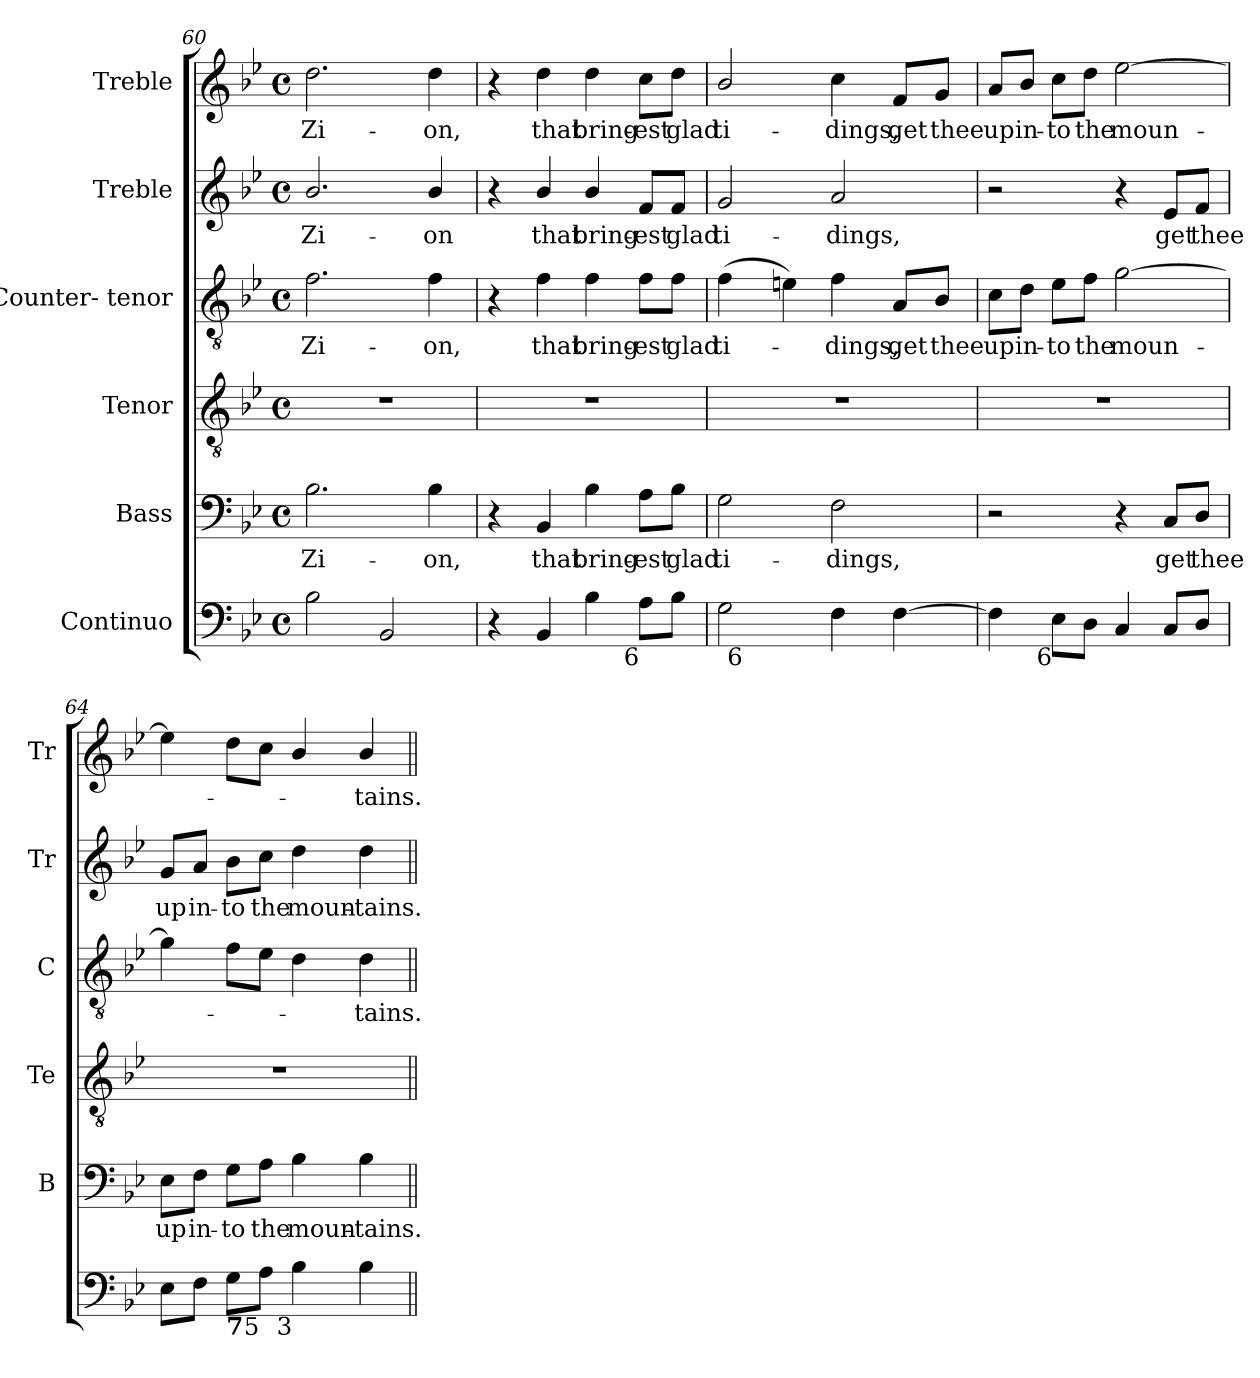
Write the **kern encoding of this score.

**kern	**kern	**text	**kern	**kern	**text	**kern	**text	**kern	**text
*part6	*part5	*part5	*part4	*part3	*part3	*part2	*part2	*part1	*part1
*staff6	*staff5	*staff5	*staff4	*staff3	*staff3	*staff2	*staff2	*staff1	*staff1
*I"Continuo	*I"Bass	*	*I"Tenor	*I"Counter- tenor	*	*I"Treble	*	*I"Treble	*
*	*I'B	*	*I'Te	*I'C	*	*I'Tr	*	*I'Tr	*
*clefF4	*clefF4	*	*clefGv2	*clefGv2	*	*clefG2	*	*clefG2	*
*	*	*	*ITrd7c12	*ITrd7c12	*	*	*	*	*
*k[b-e-]	*k[b-e-]	*	*k[b-e-]	*k[b-e-]	*	*k[b-e-]	*	*k[b-e-]	*
*B-:	*B-:	*	*B-:	*B-:	*	*B-:	*	*B-:	*
*M4/4	*M4/4	*	*M4/4	*M4/4	*	*M4/4	*	*M4/4	*
*met(c)	*met(c)	*	*met(c)	*met(c)	*	*met(c)	*	*met(c)	*
=60	=60	=60	=60	=60	=60	=60	=60	=60	=60
!	!	!LO:LY:b:color=#000000	!	!	!	!	!	!	!
!	!	!	!	!	!LO:LY:b:color=#000000	!	!	!	!
!	!	!	!	!	!	!	!LO:LY:b:color=#000000	!	!
!	!	!	!	!	!	!	!	!	!LO:LY:b:color=#000000
2B-i\	2.B-i\	Zi-	1r	2.Fi\	Zi-	2.b-i/	Zi-	2.ddi\	Zi-
2BB-i/	.	.	.	.	.	.	.	.	.
!	!	!LO:LY:b:color=#000000	!	!	!	!	!	!	!
!	!	!	!	!	!LO:LY:b:color=#000000	!	!	!	!
!	!	!	!	!	!	!	!LO:LY:b:color=#000000	!	!
!	!	!	!	!	!	!	!	!	!LO:LY:b:color=#000000
.	4B-i\	-on,	.	4Fi\	-on,	4b-i/	-on	4ddi\	-on,
=61	=61	=61	=61	=61	=61	=61	=61	=61	=61
4r	4r	.	1r	4r	.	4r	.	4r	.
!	!	!LO:LY:b:color=#000000	!	!	!	!	!	!	!
!	!	!	!	!	!LO:LY:b:color=#000000	!	!	!	!
!	!	!	!	!	!	!	!LO:LY:b:color=#000000	!	!
!	!	!	!	!	!	!	!	!	!LO:LY:b:color=#000000
4BB-i/	4BB-i/	that	.	4Fi\	that	4b-i/	that	4ddi\	that
!	!	!LO:LY:b:color=#000000	!	!	!	!	!	!	!
!	!	!	!	!	!LO:LY:b:color=#000000	!	!	!	!
!	!	!	!	!	!	!	!LO:LY:b:color=#000000	!	!
!	!	!	!	!	!	!	!	!	!LO:LY:b:color=#000000
4B-i\	4B-i\	bring-	.	4Fi\	bring-	4b-i/	bring-	4ddi\	bring-
!	!	!LO:LY:b:color=#000000	!	!	!	!	!	!	!
!	!	!	!	!	!LO:LY:b:color=#000000	!	!	!	!
!	!	!	!	!	!	!	!LO:LY:b:color=#000000	!	!
!LO:TX:b:rj:t=6	!	!	!	!	!	!	!	!	!
!	!	!	!	!	!	!	!	!	!LO:LY:b:color=#000000
8Ai\L	8Ai\L	-est	.	8Fi\L	-est	8fi/L	-est	8cci\L	-est
!	!	!LO:LY:b:color=#000000	!	!	!	!	!	!	!
!	!	!	!	!	!LO:LY:b:color=#000000	!	!	!	!
!	!	!	!	!	!	!	!LO:LY:b:color=#000000	!	!
!	!	!	!	!	!	!	!	!	!LO:LY:b:color=#000000
8B-i\J	8B-i\J	glad	.	8Fi\J	glad	8fi/J	glad	8ddi\J	glad
!!LO:LB:g=z
=62	=62	=62	=62	=62	=62	=62	=62	=62	=62
!	!	!LO:LY:b:color=#000000	!	!	!	!	!	!	!
!	!	!	!	!	!LO:LY:b:color=#000000	!	!	!	!
!	!	!	!	!	!	!	!LO:LY:b:color=#000000	!	!
!LO:TX:b:B:t=7	!	!	!	!	!	!	!	!	!
!	!	!	!	!	!	!	!	!	!LO:LY:b:color=#000000
*^	*	*	*	*	*	*	*	*	*
2Gi\	16ryy	2Gi\	ti-	1r	(4Fi\	ti-	2gi/	ti-	2b-i/	ti-
.	256ryy	.	.	.	.	.	.	.	.	.
!	!LO:TX:b:rj:t=6	!	!	!	!	!	!	!	!	!
.	2ryy	.	.	.	.	.	.	.	.	.
.	.	.	.	.	4Eni\)	.	.	.	.	.
!	!	!	!LO:LY:b:color=#000000	!	!	!	!	!	!	!
!	!	!	!	!	!	!LO:LY:b:color=#000000	!	!	!	!
!	!	!	!	!	!	!	!	!LO:LY:b:color=#000000	!	!
!	!	!	!	!	!	!	!	!	!	!LO:LY:b:color=#000000
4Fi\	.	2Fi\	-dings,	.	4Fi\	-dings,	2ai/	-dings,	4cci\	-dings,
.	4ryy	.	.	.	.	.	.	.	.	.
!	!	!	!	!	!	!LO:LY:b:color=#000000	!	!	!	!
!	!	!	!	!	!	!	!	!	!	!LO:LY:b:color=#000000
[4Fi\	.	.	.	.	8AAi/L	get	.	.	8fi/L	get
.	8ryy	.	.	.	.	.	.	.	.	.
!	!	!	!	!	!	!LO:LY:b:color=#000000	!	!	!	!
!	!	!	!	!	!	!	!	!	!	!LO:LY:b:color=#000000
.	.	.	.	.	8BB-i/J	thee	.	.	8gi/J	thee
.	32...ryy	.	.	.	.	.	.	.	.	.
*v	*v	*	*	*	*	*	*	*	*	*
=63	=63	=63	=63	=63	=63	=63	=63	=63	=63
*^	*	*	*	*	*	*	*	*	*
!	!	!	!	!	!	!LO:LY:b:color=#000000	!	!	!	!
*v	*v	*	*	*	*	*	*	*	*	*
*^	*	*	*	*	*	*	*	*	*
!	!	!	!	!	!	!	!	!	!	!LO:LY:b:color=#000000
*v	*v	*	*	*	*	*	*	*	*	*
4Fi\]	2r	.	1r	8Ci\L	up	2r	.	8ai/L	up
!	!	!	!	!	!LO:LY:b:color=#000000	!	!	!	!
!	!	!	!	!	!	!	!	!	!LO:LY:b:color=#000000
.	.	.	.	8Di\J	in-	.	.	8b-i/J	in-
!	!	!	!	!	!LO:LY:b:color=#000000	!	!	!	!
!LO:TX:b:rj:t=6	!	!	!	!	!	!	!	!	!
!	!	!	!	!	!	!	!	!	!LO:LY:b:color=#000000
8E-i\L	.	.	.	8E-i\L	-to	.	.	8cci\L	-to
!	!	!	!	!	!LO:LY:b:color=#000000	!	!	!	!
!	!	!	!	!	!	!	!	!	!LO:LY:b:color=#000000
8Di\J	.	.	.	8Fi\J	the	.	.	8ddi\J	the
!	!	!	!	!	!LO:LY:b:color=#000000	!	!	!	!
!	!	!	!	!	!	!	!	!	!LO:LY:b:color=#000000
4Ci/	4r	.	.	[2Gi\	moun-	4r	.	[2ee-i\	moun-
!	!	!LO:LY:b:color=#000000	!	!	!	!	!	!	!
!	!	!	!	!	!	!	!LO:LY:b:color=#000000	!	!
8Ci/L	8Ci/L	get	.	.	.	8e-i/L	get	.	.
!	!	!LO:LY:b:color=#000000	!	!	!	!	!	!	!
!	!	!	!	!	!	!	!LO:LY:b:color=#000000	!	!
8Di/J	8Di/J	thee	.	.	.	8fi/J	thee	.	.
=64	=64	=64	=64	=64	=64	=64	=64	=64	=64
!	!	!LO:LY:b:color=#000000	!	!	!	!	!	!	!
!	!	!	!	!	!	!	!LO:LY:b:color=#000000	!	!
8E-i\L	8E-i\L	up	1r	4Gi\]	.	8gi/L	up	4ee-i\]	.
!	!	!LO:LY:b:color=#000000	!	!	!	!	!	!	!
!	!	!	!	!	!	!	!LO:LY:b:color=#000000	!	!
8Fi\J	8Fi\J	in-	.	.	.	8ai/J	in-	.	.
!	!	!LO:LY:b:color=#000000	!	!	!	!	!	!	!
!LO:TX:b:B:t=7	!	!	!	!	!	!	!	!	!
!	!	!	!	!	!	!	!LO:LY:b:color=#000000	!	!
8Gi\L	8Gi\L	-to	.	8Fi\L	.	8b-i\L	-to	8ddi\L	.
!	!	!LO:LY:b:color=#000000	!	!	!	!	!	!	!
!LO:TX:b:rj:t=5	!	!	!	!	!	!	!	!	!
!	!	!	!	!	!	!	!LO:LY:b:color=#000000	!	!
8Ai\J	8Ai\J	the	.	8E-i\J	.	8cci\J	the	8cci\J	.
!	!	!LO:LY:b:color=#000000	!	!	!	!	!	!	!
!LO:TX:b:rj:t=3	!	!	!	!	!	!	!	!	!
!	!	!	!	!	!	!	!LO:LY:b:color=#000000	!	!
4B-i\	4B-i\	moun-	.	4Di\	.	4ddi\	moun-	4b-i/	.
!	!	!LO:LY:b:color=#000000	!	!	!	!	!	!	!
!	!	!	!	!	!LO:LY:b:color=#000000	!	!	!	!
!	!	!	!	!	!	!	!LO:LY:b:color=#000000	!	!
!	!	!	!	!	!	!	!	!	!LO:LY:b:color=#000000
4B-i\	4B-i\	-tains.	.	4Di\	-tains.	4ddi\	-tains.	4b-i/	-tains.
=||	=||	=||	=||	=||	=||	=||	=||	=||	=||
*-	*-	*-	*-	*-	*-	*-	*-	*-	*-
